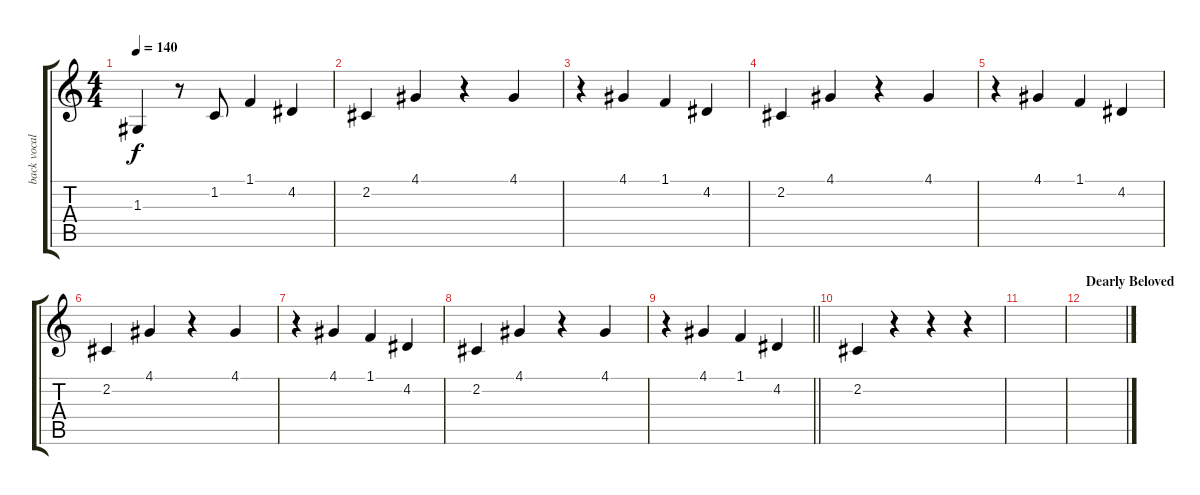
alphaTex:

\track ("back vocals" "back vocal") {instrument pad4choir}
\staff {score tabs}
\tuning (E4 B3 G3 D3 A2 E2) {hide}
\ts (4 4)
\tempo 140
\clef g2
\ks c
1.3.4{dy f} r.8 1.2.8 1.1.4 4.2.4 |
2.2.4 4.1.4 r.4 4.1.4 |
r.4 4.1.4 1.1.4 4.2.4 |
2.2.4 4.1.4 r.4 4.1.4 |
r.4 4.1.4 1.1.4 4.2.4 |
2.2.4 4.1.4 r.4 4.1.4 |
r.4 4.1.4 1.1.4 4.2.4 |
2.2.4 4.1.4 r.4 4.1.4 |
\barLineRight lightlight
r.4 4.1.4 1.1.4 4.2.4 |
2.2.4 r.4 r.4 r.4 |
|
\section ("" "Dearly Beloved")
